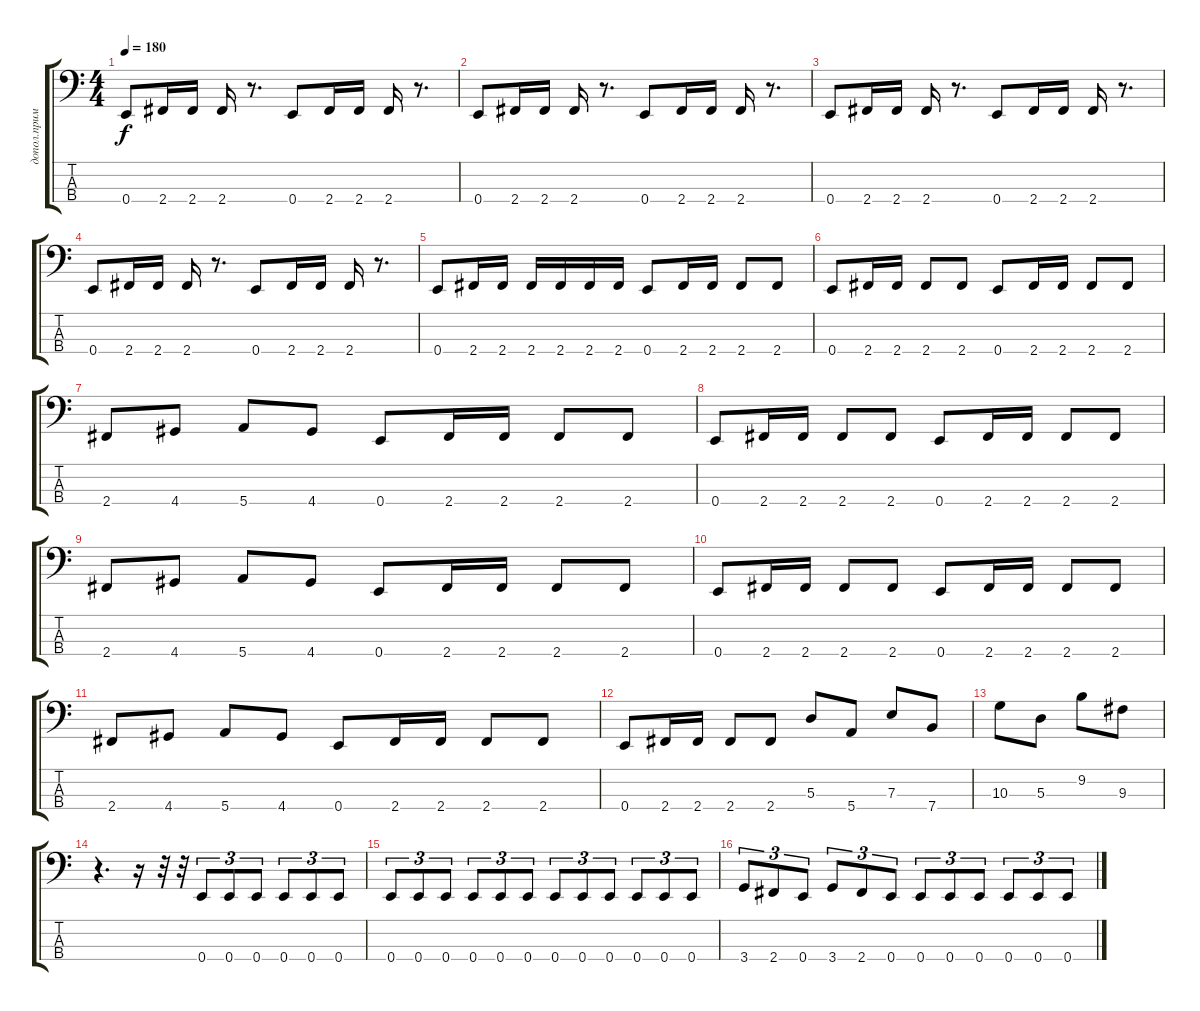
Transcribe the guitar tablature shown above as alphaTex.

\track ("допол.примочка" "допол.прим") {instrument electricbasspick}
\staff {score tabs}
\tuning (G2 D2 A1 E1) {hide}
\ts (4 4)
\tempo 180
\clef f4
\ks c
0.4.8{dy f} 2.4.16 2.4.16 2.4.16 r.8{d} 0.4.8 2.4.16 2.4.16 2.4.16 r.8{d} |
0.4.8 2.4.16 2.4.16 2.4.16 r.8{d} 0.4.8 2.4.16 2.4.16 2.4.16 r.8{d} |
0.4.8 2.4.16 2.4.16 2.4.16 r.8{d} 0.4.8 2.4.16 2.4.16 2.4.16 r.8{d} |
0.4.8 2.4.16 2.4.16 2.4.16 r.8{d} 0.4.8 2.4.16 2.4.16 2.4.16 r.8{d} |
0.4.8 2.4.16 2.4.16 2.4.16 2.4.16 2.4.16 2.4.16 0.4.8 2.4.16 2.4.16 2.4.8 2.4.8 |
0.4.8 2.4.16 2.4.16 2.4.8 2.4.8 0.4.8 2.4.16 2.4.16 2.4.8 2.4.8 |
2.4.8 4.4.8 5.4.8 4.4.8 0.4.8 2.4.16 2.4.16 2.4.8 2.4.8 |
0.4.8 2.4.16 2.4.16 2.4.8 2.4.8 0.4.8 2.4.16 2.4.16 2.4.8 2.4.8 |
2.4.8 4.4.8 5.4.8 4.4.8 0.4.8 2.4.16 2.4.16 2.4.8 2.4.8 |
0.4.8 2.4.16 2.4.16 2.4.8 2.4.8 0.4.8 2.4.16 2.4.16 2.4.8 2.4.8 |
2.4.8 4.4.8 5.4.8 4.4.8 0.4.8 2.4.16 2.4.16 2.4.8 2.4.8 |
0.4.8 2.4.16 2.4.16 2.4.8 2.4.8 5.3.8 5.4.8 7.3.8 7.4.8 |
10.3.8 5.3.8 9.2.8 9.3.8 |
r.4{d} r.16 r.32 r.32 0.4.8{tu (3 2) instrument electricbassfinger} 0.4.8{tu (3 2)} 0.4.8{tu (3 2)} 0.4.8{tu (3 2)} 0.4.8{tu (3 2)} 0.4.8{tu (3 2)} |
0.4.8{tu (3 2)} 0.4.8{tu (3 2)} 0.4.8{tu (3 2)} 0.4.8{tu (3 2)} 0.4.8{tu (3 2)} 0.4.8{tu (3 2)} 0.4.8{tu (3 2)} 0.4.8{tu (3 2)} 0.4.8{tu (3 2)} 0.4.8{tu (3 2)} 0.4.8{tu (3 2)} 0.4.8{tu (3 2)} |
3.4.8{tu (3 2)} 2.4.8{tu (3 2)} 0.4.8{tu (3 2)} 3.4.8{tu (3 2)} 2.4.8{tu (3 2)} 0.4.8{tu (3 2)} 0.4.8{tu (3 2)} 0.4.8{tu (3 2)} 0.4.8{tu (3 2)} 0.4.8{tu (3 2)} 0.4.8{tu (3 2)} 0.4.8{tu (3 2)}
